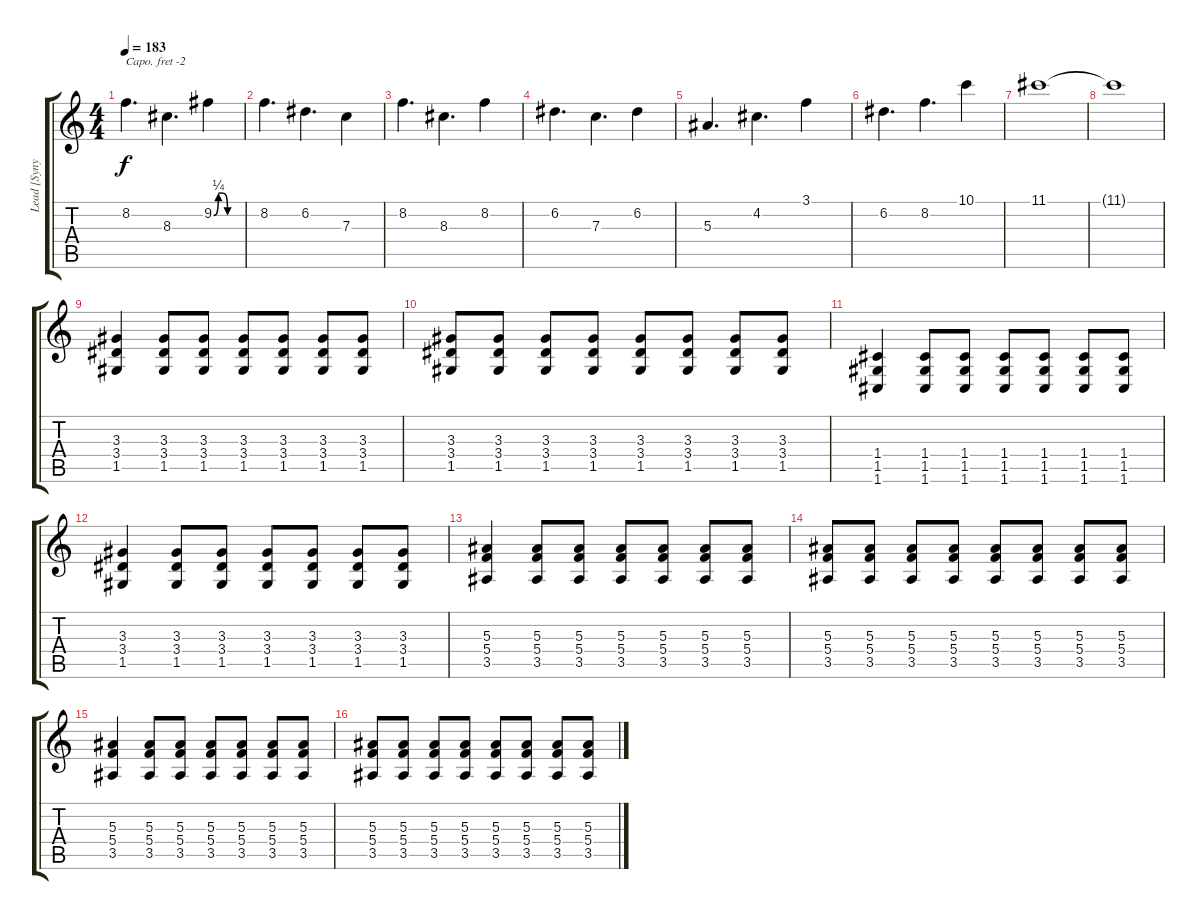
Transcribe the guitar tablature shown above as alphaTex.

\track ("Lead [Synyster Gates]" "Lead [Syny") {instrument distortionguitar}
\staff {score tabs}
\capo -2
\tuning (E4 B3 G3 D3 A2 D2) {hide}
\ts (4 4)
\tempo 183
\clef g2
\ks c
8.2.4{d dy f} 8.3.4{d} 9.2{be (custom 0 0 10 1 20 1 30 0 60 0)}.4 |
8.2.4{d} 6.2.4{d} 7.3.4 |
8.2.4{d} 8.3.4{d} 8.2.4 |
6.2.4{d} 7.3.4{d} 6.2.4 |
5.3.4{d} 4.2.4{d} 3.1.4 |
6.2.4{d} 8.2.4{d} 10.1.4 |
11.1.1 |
11.1{t}.1 |
(3.3 3.4 1.5).4 (3.3 3.4 1.5).8 (3.3 3.4 1.5).8 (3.3 3.4 1.5).8 (3.3 3.4 1.5).8 (3.3 3.4 1.5).8 (3.3 3.4 1.5).8 |
(3.3 3.4 1.5).8 (3.3 3.4 1.5).8 (3.3 3.4 1.5).8 (3.3 3.4 1.5).8 (3.3 3.4 1.5).8 (3.3 3.4 1.5).8 (3.3 3.4 1.5).8 (3.3 3.4 1.5).8 |
(1.4 1.5 1.6).4 (1.4 1.5 1.6).8 (1.4 1.5 1.6).8 (1.4 1.5 1.6).8 (1.4 1.5 1.6).8 (1.4 1.5 1.6).8 (1.4 1.5 1.6).8 |
(3.3 3.4 1.5).4 (3.3 3.4 1.5).8 (3.3 3.4 1.5).8 (3.3 3.4 1.5).8 (3.3 3.4 1.5).8 (3.3 3.4 1.5).8 (3.3 3.4 1.5).8 |
(5.3 5.4 3.5).4 (5.3 5.4 3.5).8 (5.3 5.4 3.5).8 (5.3 5.4 3.5).8 (5.3 5.4 3.5).8 (5.3 5.4 3.5).8 (5.3 5.4 3.5).8 |
(5.3 5.4 3.5).8 (5.3 5.4 3.5).8 (5.3 5.4 3.5).8 (5.3 5.4 3.5).8 (5.3 5.4 3.5).8 (5.3 5.4 3.5).8 (5.3 5.4 3.5).8 (5.3 5.4 3.5).8 |
(5.3 5.4 3.5).4 (5.3 5.4 3.5).8 (5.3 5.4 3.5).8 (5.3 5.4 3.5).8 (5.3 5.4 3.5).8 (5.3 5.4 3.5).8 (5.3 5.4 3.5).8 |
(5.3 5.4 3.5).8 (5.3 5.4 3.5).8 (5.3 5.4 3.5).8 (5.3 5.4 3.5).8 (5.3 5.4 3.5).8 (5.3 5.4 3.5).8 (5.3 5.4 3.5).8 (5.3 5.4 3.5).8
